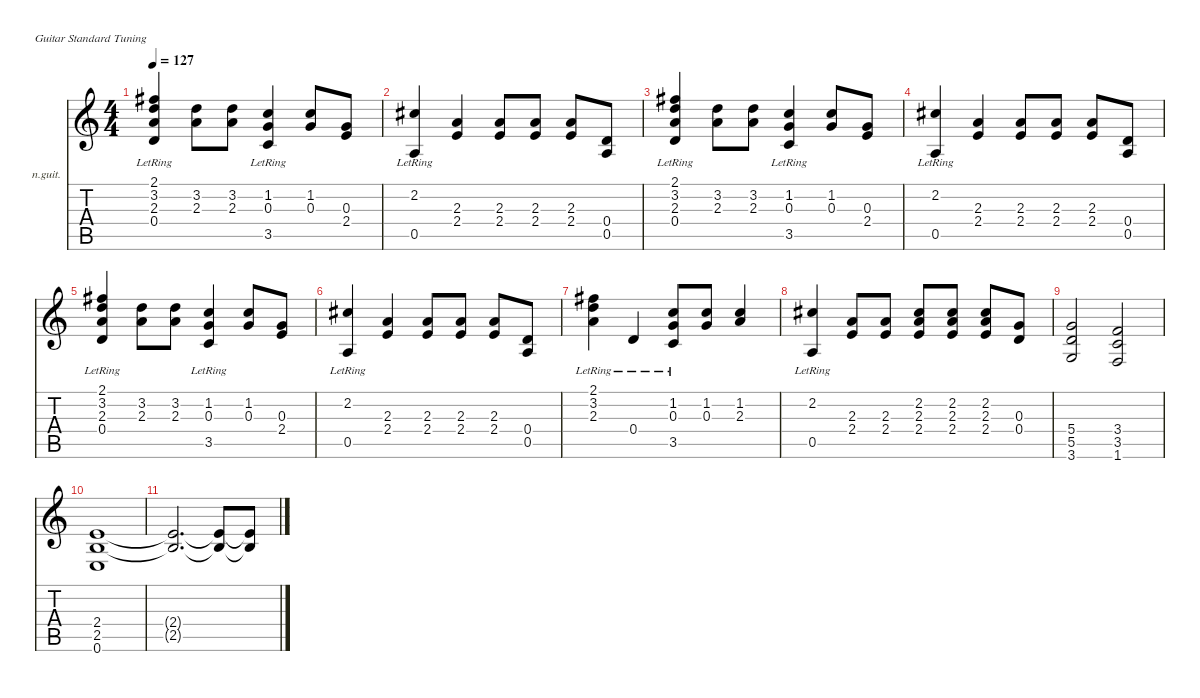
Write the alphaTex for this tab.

\defaultSystemsLayout 4
\hideDynamics
\bracketExtendMode nobrackets
\firstSystemTrackNameOrientation horizontal
\otherSystemsTrackNameOrientation horizontal
\track ("Гитара" "n.guit.") {instrument acousticguitarnylon}
\staff {score tabs}
\tuning (E4 B3 G3 D3 A2 E2)
\ts (4 4)
\tempo 127
\clef g2
\ks c
(2.1{lr acc #} 3.2 2.3 0.4{lr}).4{dy f beam Up} (3.2 2.3).8{beam Down} (3.2 2.3).8{beam Down} (1.2{lr} 0.3{lr} 3.5{lr}).4{beam Up} (1.2 0.3).8{dy fff beam Up} (0.3 2.4).8{dy f beam Up} |
(2.2{lr acc #} 0.5{lr}).4{beam Up} (2.3 2.4).4{beam Up} (2.3 2.4).8{beam Up} (2.3 2.4).8{dy fff beam Up} (2.3 2.4).8{dy f beam Up} (0.4 0.5).8{beam Up} |
(2.1{lr acc #} 3.2 2.3 0.4{lr}).4{beam Up} (3.2 2.3).8{beam Down} (3.2 2.3).8{beam Down} (1.2{lr} 0.3 3.5{lr}).4{beam Up} (1.2 0.3).8{dy fff beam Up} (0.3 2.4).8{dy f beam Up} |
(2.2{lr acc #} 0.5{lr}).4{beam Up} (2.3 2.4).4{beam Up} (2.3 2.4).8{beam Up} (2.3 2.4).8{dy fff beam Up} (2.3 2.4).8{dy f beam Up} (0.4 0.5).8{beam Up} |
(2.1{lr acc #} 3.2 2.3{lr} 0.4{lr}).4{beam Up} (3.2 2.3).8{beam Down} (3.2 2.3).8{beam Down} (1.2{lr} 0.3 3.5{lr}).4{beam Up} (1.2 0.3).8{dy fff beam Up} (0.3 2.4).8{dy f beam Up} |
(2.2{lr acc #} 0.5{lr}).4{beam Up} (2.3 2.4).4{beam Up} (2.3 2.4).8{beam Up} (2.3 2.4).8{dy fff beam Up} (2.3 2.4).8{dy f beam Up} (0.4 0.5).8{beam Up} |
(2.1{lr acc #} 3.2 2.3).4{beam Down} 0.4{lr}.4{beam Up} (1.2{lr} 0.3 3.5{lr}).8{dy fff beam Up} (1.2 0.3).8{dy f beam Up} (1.2 2.3).4{dy fff beam Up} |
(2.2{acc #} 0.5{lr}).4{dy f beam Up} (2.3 2.4).8{beam Up} (2.3 2.4).8{dy fff beam Up} (2.2{acc #} 2.3 2.4).8{dy f beam Up} (2.2{acc #} 2.3 2.4).8{beam Up} (2.2{acc #} 2.3 2.4).8{beam Up} (0.3 0.4).8{beam Up} |
(5.4 5.5 3.6).2{beam Up} (3.4 3.5 1.6).2{dy fff beam Up} |
(2.4 2.5 0.6).1{dy f beam Up} |
(2.4{t} 2.5{t}).2{d beam Up} (2.4{t} 2.5{t}).8{beam Up} (2.4{t} 2.5{t}).8{beam Up}
